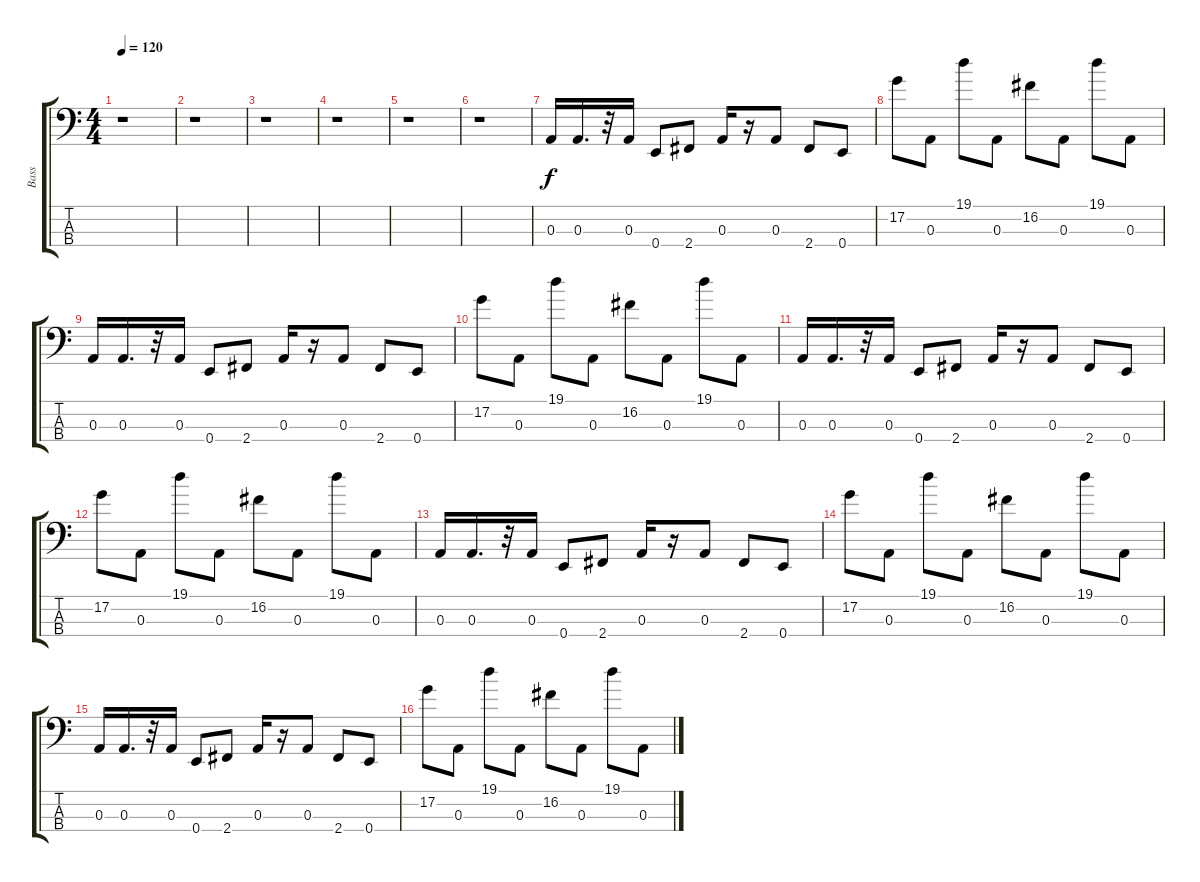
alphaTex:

\track ("Bass" "Bass") {instrument electricbassfinger}
\staff {score tabs}
\tuning (G2 D2 A1 E1) {hide}
\ts (4 4)
\tempo 120
\clef f4
\ks c
r.1{dy f} |
r.1 |
r.1 |
r.1 |
r.1 |
r.1 |
0.3.16 0.3.16{d} r.32 0.3.16 0.4.8 2.4.8 0.3.16 r.16 0.3.8 2.4.8 0.4.8 |
17.2.8 0.3.8 19.1.8 0.3.8 16.2.8 0.3.8 19.1.8 0.3.8 |
0.3.16 0.3.16{d} r.32 0.3.16 0.4.8 2.4.8 0.3.16 r.16 0.3.8 2.4.8 0.4.8 |
17.2.8 0.3.8 19.1.8 0.3.8 16.2.8 0.3.8 19.1.8 0.3.8 |
0.3.16 0.3.16{d} r.32 0.3.16 0.4.8 2.4.8 0.3.16 r.16 0.3.8 2.4.8 0.4.8 |
17.2.8 0.3.8 19.1.8 0.3.8 16.2.8 0.3.8 19.1.8 0.3.8 |
0.3.16 0.3.16{d} r.32 0.3.16 0.4.8 2.4.8 0.3.16 r.16 0.3.8 2.4.8 0.4.8 |
17.2.8 0.3.8 19.1.8 0.3.8 16.2.8 0.3.8 19.1.8 0.3.8 |
0.3.16 0.3.16{d} r.32 0.3.16 0.4.8 2.4.8 0.3.16 r.16 0.3.8 2.4.8 0.4.8 |
17.2.8 0.3.8 19.1.8 0.3.8 16.2.8 0.3.8 19.1.8 0.3.8
